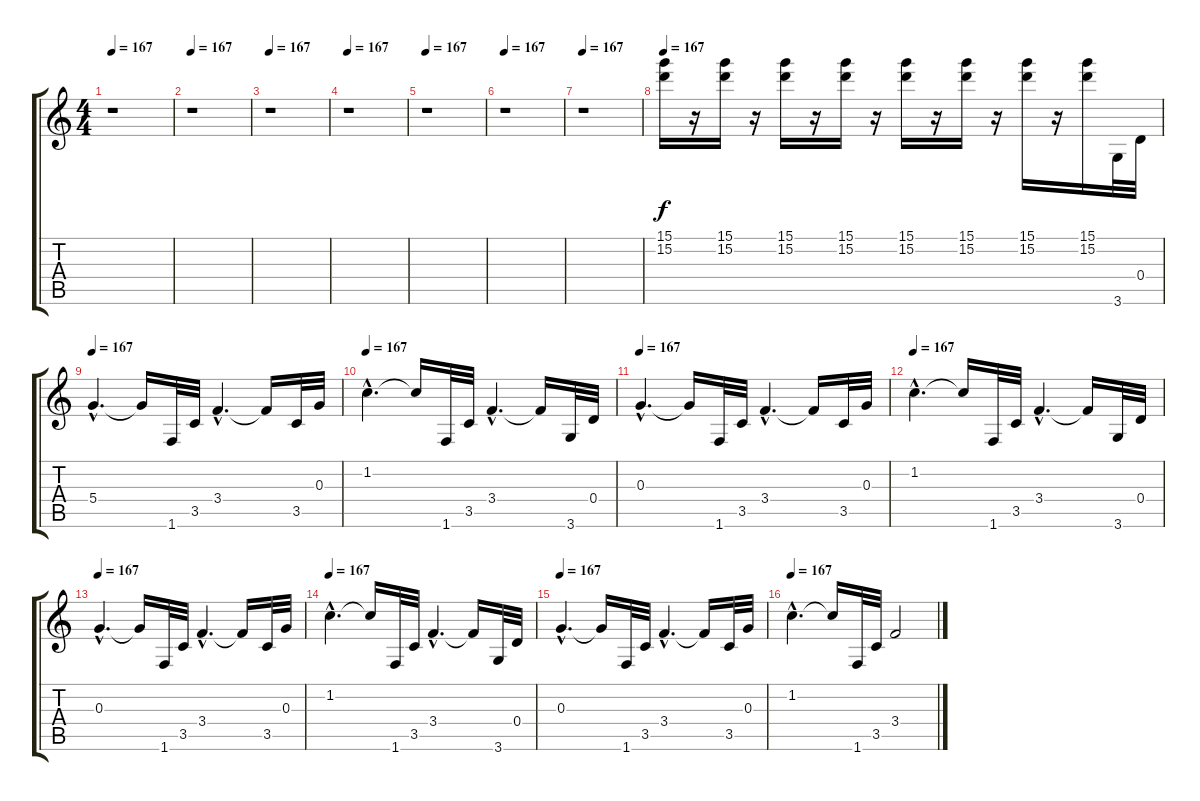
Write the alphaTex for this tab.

\track "" {instrument distortionguitar}
\staff {score tabs}
\tuning (E4 B3 G3 D3 A2 E2) {hide}
\ts (4 4)
\tempo 167
\clef g2
\ks c
r.1{dy f instrument distortionguitar} |
\tempo 167
r.1 |
\tempo 167
r.1 |
\tempo 167
r.1 |
\tempo 167
r.1 |
\tempo 167
r.1 |
\tempo 167
r.1 |
\tempo 167
(15.1 15.2).16 r.16 (15.1 15.2).16 r.16 (15.1 15.2).16 r.16 (15.1 15.2).16 r.16 (15.1 15.2).16 r.16 (15.1 15.2).16 r.16 (15.1 15.2).16 r.16 (15.1 15.2).16 3.6.32 0.4.32 |
\tempo 167
5.4{hac}.4{d} 5.4{t}.16 1.6.32 3.5.32 3.4{hac}.4{d} 3.4{t}.16 3.5.32 0.3.32 |
\tempo 167
1.2{hac}.4{d} 1.2{t}.16 1.6.32 3.5.32 3.4{hac}.4{d} 3.4{t}.16 3.6.32 0.4.32 |
\tempo 167
0.3{hac}.4{d} 0.3{t}.16 1.6.32 3.5.32 3.4{hac}.4{d} 3.4{t}.16 3.5.32 0.3.32 |
\tempo 167
1.2{hac}.4{d} 1.2{t}.16 1.6.32 3.5.32 3.4{hac}.4{d} 3.4{t}.16 3.6.32 0.4.32 |
\tempo 167
0.3{hac}.4{d} 0.3{t}.16 1.6.32 3.5.32 3.4{hac}.4{d} 3.4{t}.16 3.5.32 0.3.32 |
\tempo 167
1.2{hac}.4{d} 1.2{t}.16 1.6.32 3.5.32 3.4{hac}.4{d} 3.4{t}.16 3.6.32 0.4.32 |
\tempo 167
0.3{hac}.4{d} 0.3{t}.16 1.6.32 3.5.32 3.4{hac}.4{d} 3.4{t}.16 3.5.32 0.3.32 |
\tempo 167
1.2{hac}.4{d} 1.2{t}.16 1.6.32 3.5.32 3.4.2
